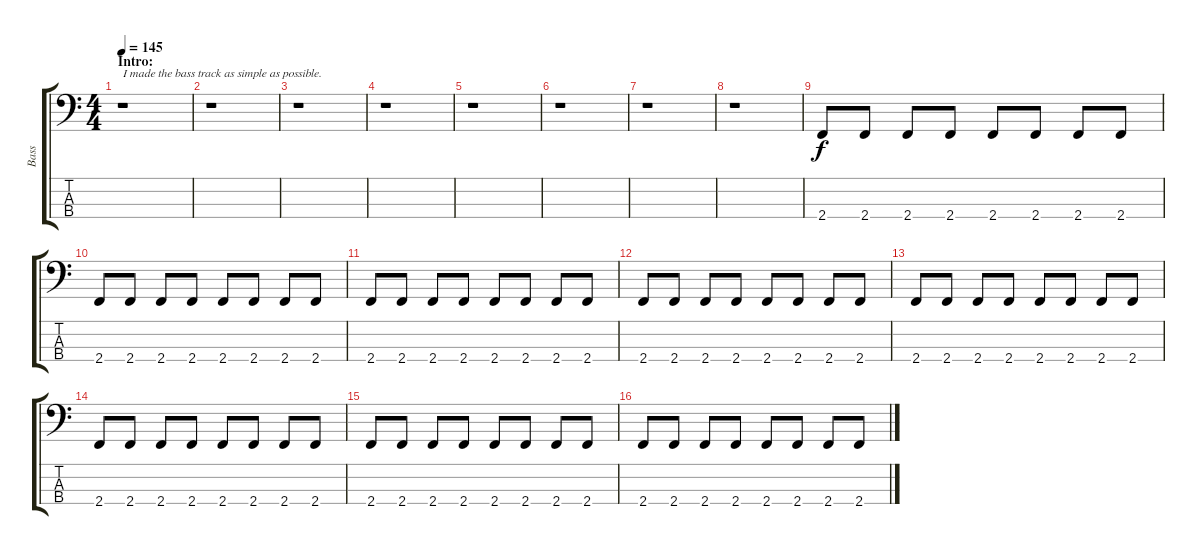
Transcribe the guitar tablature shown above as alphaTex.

\track ("Bass" "Bass") {instrument electricbassfinger}
\staff {score tabs}
\tuning (Gb2 Db2 Ab1 Eb1) {hide}
\ts (4 4)
\section ("" "Intro:")
\tempo 145
\clef f4
\ks c
r.1{txt "I made the bass track as simple as possible." dy f instrument electricbassfinger} |
r.1 |
r.1 |
r.1 |
r.1 |
r.1 |
r.1 |
r.1 |
2.4.8 2.4.8 2.4.8 2.4.8 2.4.8 2.4.8 2.4.8 2.4.8 |
2.4.8 2.4.8 2.4.8 2.4.8 2.4.8 2.4.8 2.4.8 2.4.8 |
2.4.8 2.4.8 2.4.8 2.4.8 2.4.8 2.4.8 2.4.8 2.4.8 |
2.4.8 2.4.8 2.4.8 2.4.8 2.4.8 2.4.8 2.4.8 2.4.8 |
2.4.8 2.4.8 2.4.8 2.4.8 2.4.8 2.4.8 2.4.8 2.4.8 |
2.4.8 2.4.8 2.4.8 2.4.8 2.4.8 2.4.8 2.4.8 2.4.8 |
2.4.8 2.4.8 2.4.8 2.4.8 2.4.8 2.4.8 2.4.8 2.4.8 |
2.4.8 2.4.8 2.4.8 2.4.8 2.4.8 2.4.8 2.4.8 2.4.8
